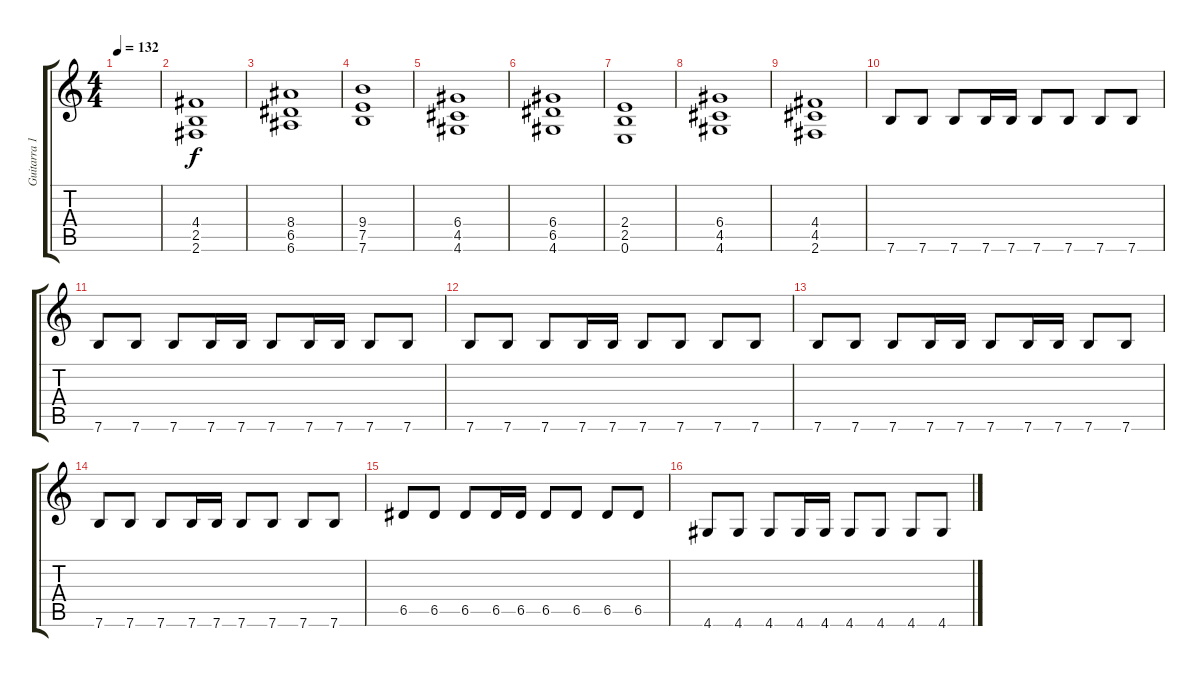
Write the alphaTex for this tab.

\track ("Guitarra 1" "Guitarra 1") {instrument electricguitarmuted}
\staff {score tabs}
\tuning (E4 B3 G3 D3 A2 E2) {hide}
\ts (4 4)
\tempo 132
\clef g2
\ks c
|
(4.4 2.5 2.6).1 |
(8.4 6.5 6.6).1 |
(9.4 7.5 7.6).1 |
(6.4 4.5 4.6).1 |
(6.4 6.5 4.6).1 |
(2.4 2.5 0.6).1 |
(6.4 4.5 4.6).1 |
(4.4 4.5 2.6).1 |
7.6.8 7.6.8 7.6.8 7.6.16 7.6.16 7.6.8 7.6.8 7.6.8 7.6.8 |
7.6.8 7.6.8 7.6.8 7.6.16 7.6.16 7.6.8 7.6.16 7.6.16 7.6.8 7.6.8 |
7.6.8 7.6.8 7.6.8 7.6.16 7.6.16 7.6.8 7.6.8 7.6.8 7.6.8 |
7.6.8 7.6.8 7.6.8 7.6.16 7.6.16 7.6.8 7.6.16 7.6.16 7.6.8 7.6.8 |
7.6.8 7.6.8 7.6.8 7.6.16 7.6.16 7.6.8 7.6.8 7.6.8 7.6.8 |
6.5.8 6.5.8 6.5.8 6.5.16 6.5.16 6.5.8 6.5.8 6.5.8 6.5.8 |
4.6.8 4.6.8 4.6.8 4.6.16 4.6.16 4.6.8 4.6.8 4.6.8 4.6.8
